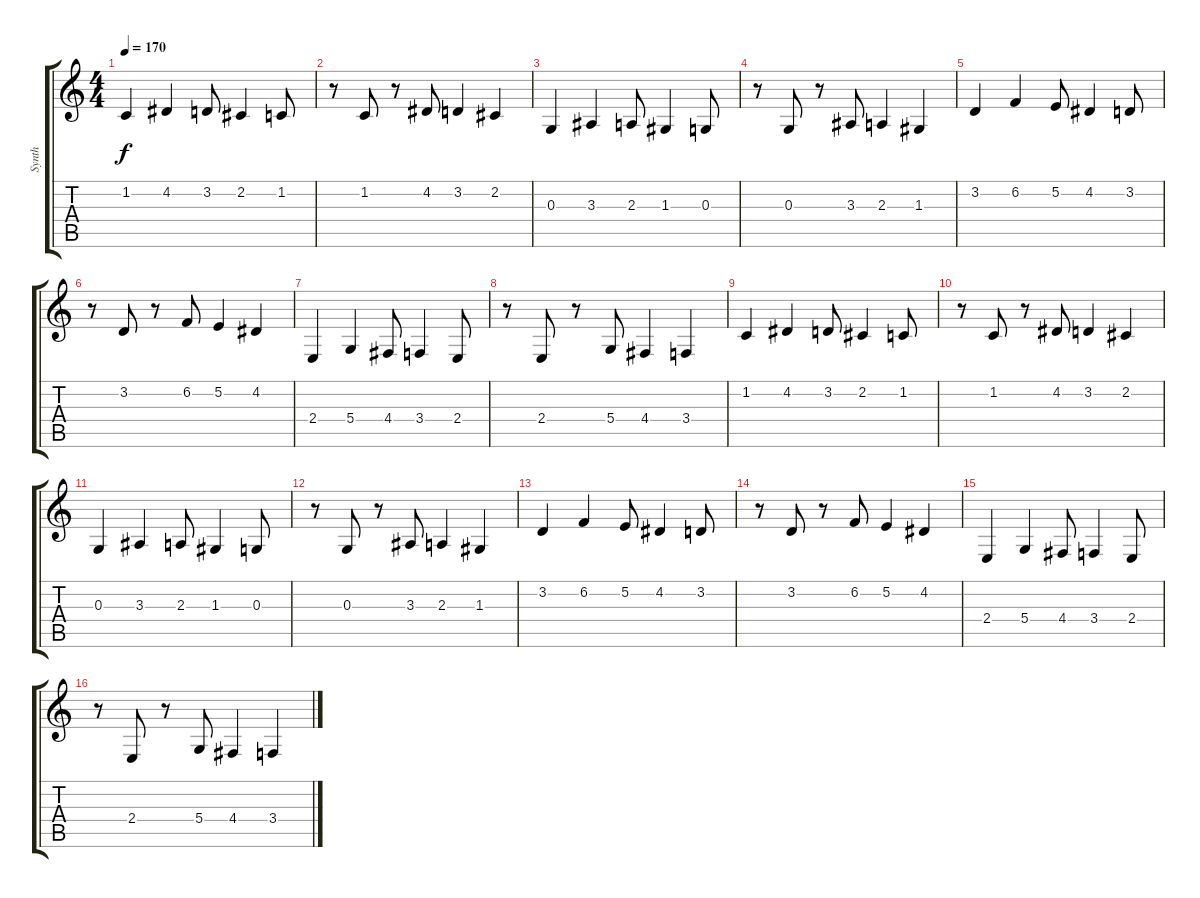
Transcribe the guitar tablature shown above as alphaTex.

\track ("Synth" "Synth") {instrument synthbrass2}
\staff {score tabs}
\tuning (E4 B3 G3 D3 A2 E2) {hide}
\ts (4 4)
\tempo 170
\clef g2
\ks c
1.2.4{dy f} 4.2.4 3.2.8 2.2.4 1.2.8 |
r.8 1.2.8 r.8 4.2.8 3.2.4 2.2.4 |
0.3.4 3.3.4 2.3.8 1.3.4 0.3.8 |
r.8 0.3.8 r.8 3.3.8 2.3.4 1.3.4 |
3.2.4 6.2.4 5.2.8 4.2.4 3.2.8 |
r.8 3.2.8 r.8 6.2.8 5.2.4 4.2.4 |
2.4.4 5.4.4 4.4.8 3.4.4 2.4.8 |
r.8 2.4.8 r.8 5.4.8 4.4.4 3.4.4 |
1.2.4 4.2.4 3.2.8 2.2.4 1.2.8 |
r.8 1.2.8 r.8 4.2.8 3.2.4 2.2.4 |
0.3.4 3.3.4 2.3.8 1.3.4 0.3.8 |
r.8 0.3.8 r.8 3.3.8 2.3.4 1.3.4 |
3.2.4 6.2.4 5.2.8 4.2.4 3.2.8 |
r.8 3.2.8 r.8 6.2.8 5.2.4 4.2.4 |
2.4.4 5.4.4 4.4.8 3.4.4 2.4.8 |
r.8 2.4.8 r.8 5.4.8 4.4.4 3.4.4
